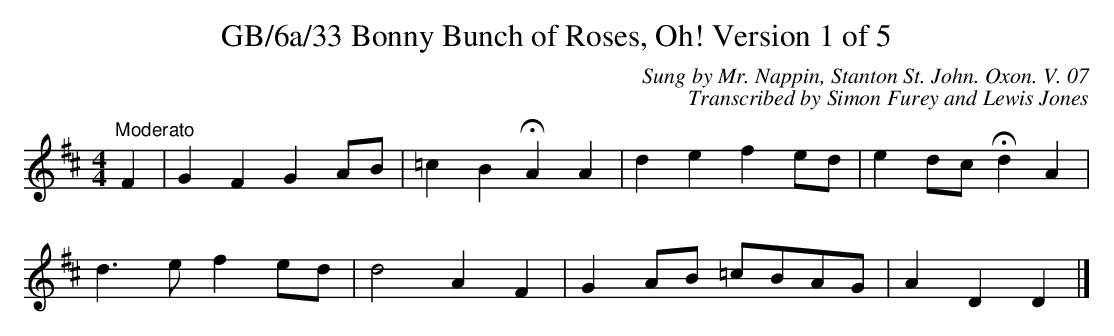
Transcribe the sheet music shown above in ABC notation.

X:1
T:GB/6a/33 Bonny Bunch of Roses, Oh! Version 1 of 5
C:Sung by Mr. Nappin, Stanton St. John. Oxon. V. 07
C:Transcribed by Simon Furey and Lewis Jones
L:1/4
M:4/4
K:D
"^Moderato" F | G F G A/B/ | =c B !fermata!A A | d e f e/d/ | e d/c/ !fermata!d A |$ d3/2 e/ f e/d/ | d2 A F | G A/B/ =c/B/A/G/ | A D D |]
